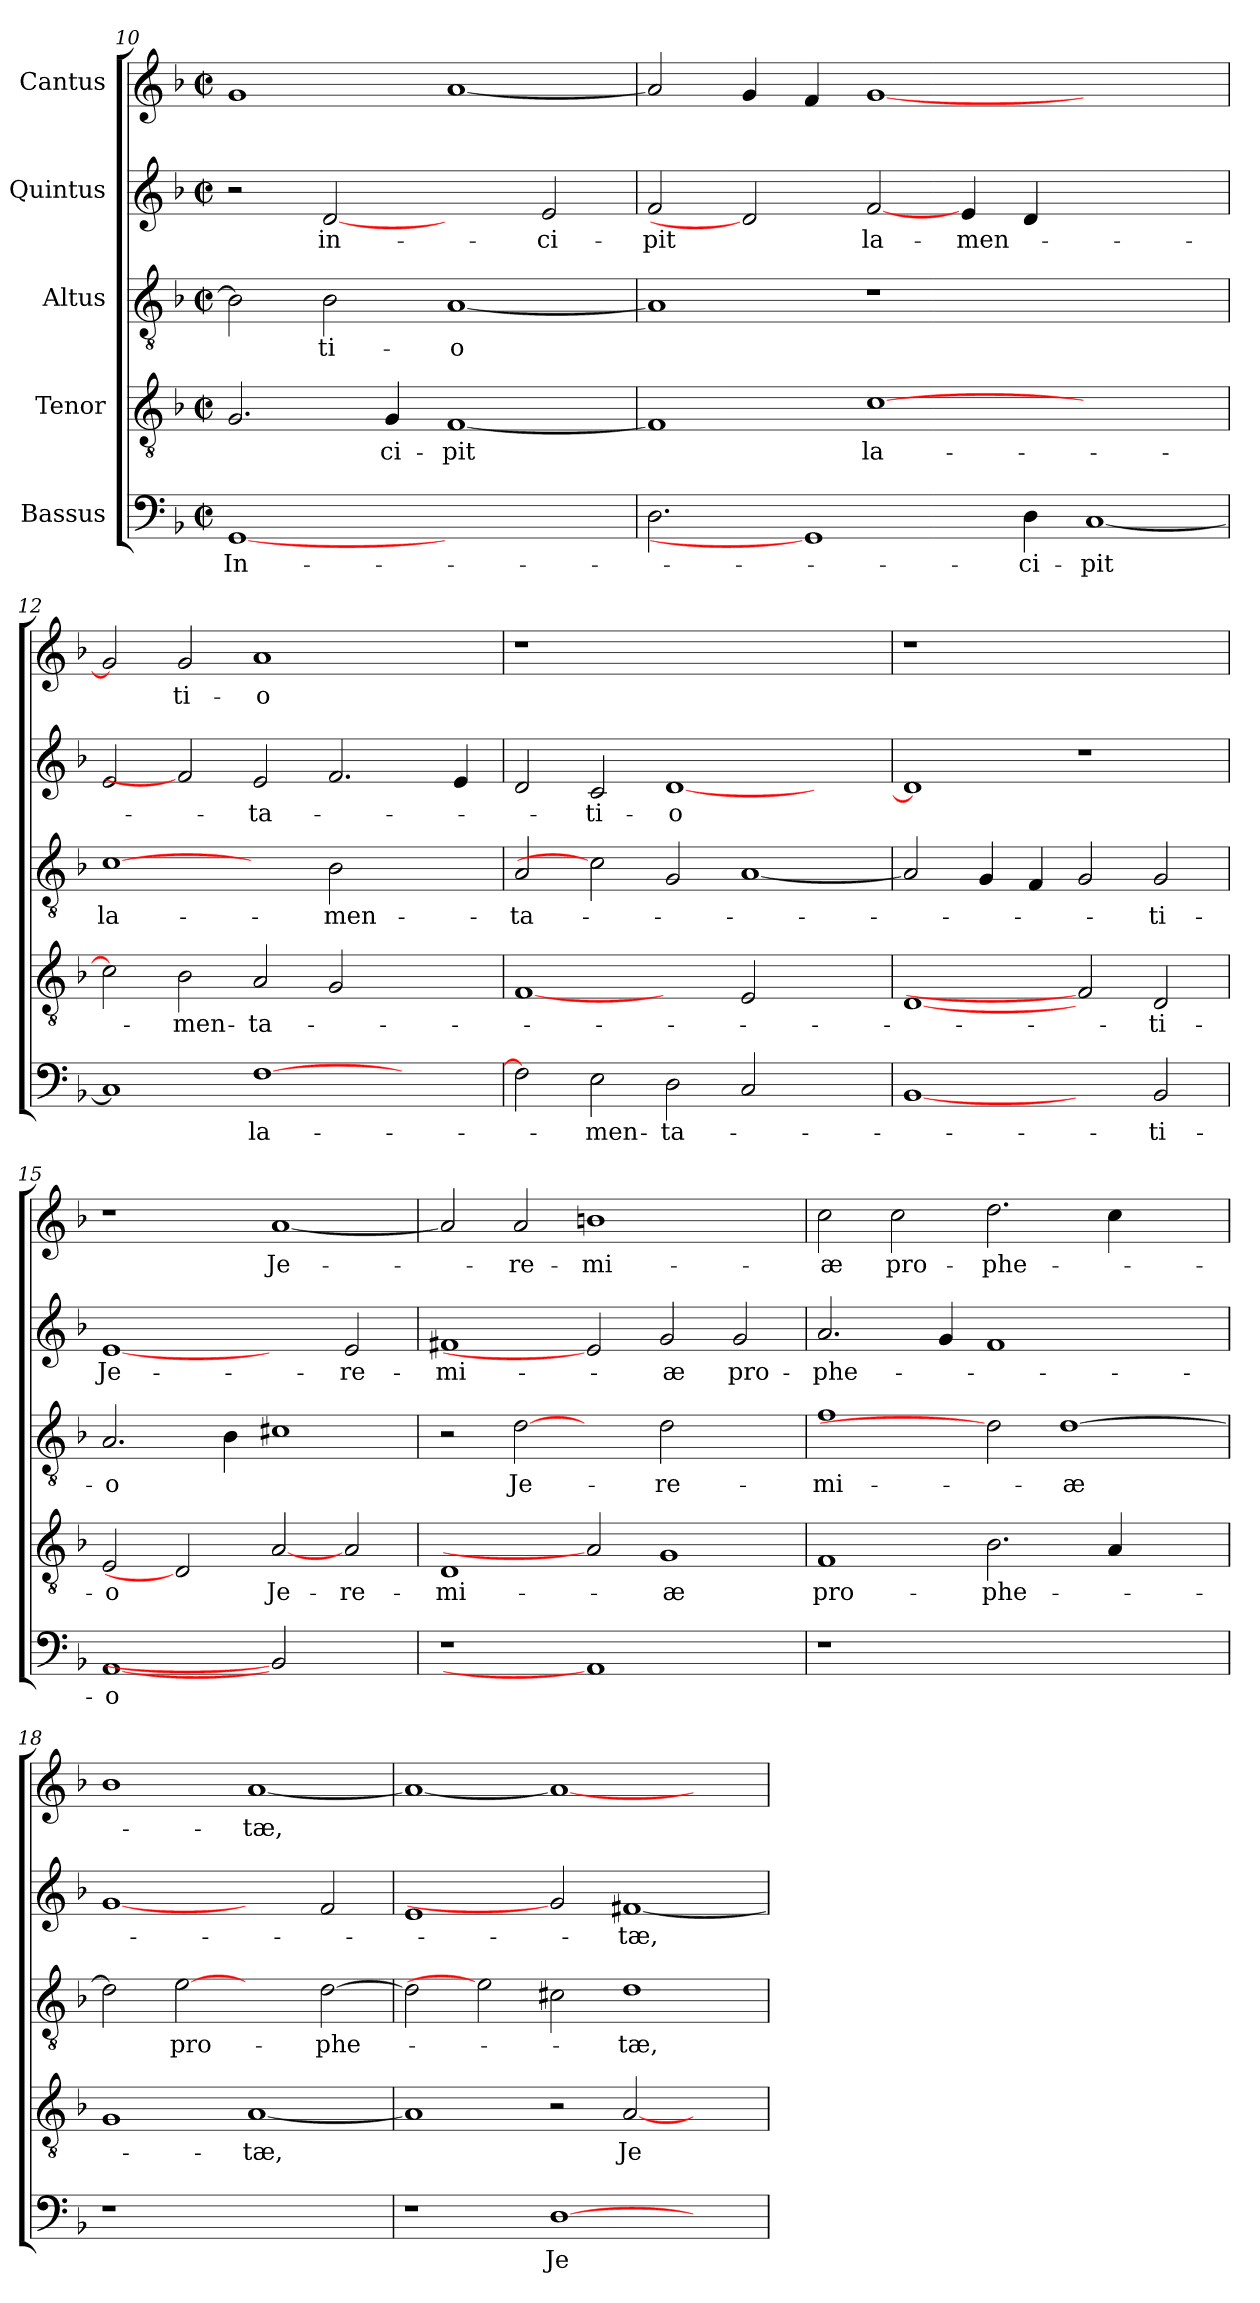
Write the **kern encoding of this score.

**kern	**text	**kern	**text	**kern	**text	**kern	**text	**kern	**text
*part5	*part5	*part4	*part4	*part3	*part3	*part2	*part2	*part1	*part1
*staff5	*staff5	*staff4	*staff4	*staff3	*staff3	*staff2	*staff2	*staff1	*staff1
*I"Bassus	*	*I"Tenor	*	*I"Altus	*	*I"Quintus	*	*I"Cantus	*
*clefF4	*	*clefGv2	*	*clefGv2	*	*clefG2	*	*clefG2	*
*k[b-]	*	*k[b-]	*	*k[b-]	*	*k[b-]	*	*k[b-]	*
*F:	*	*F:	*	*F:	*	*F:	*	*F:	*
*M2/2	*	*M2/2	*	*M2/2	*	*M2/2	*	*M2/2	*
*met(c|)	*	*met(c|)	*	*met(c|)	*	*met(c|)	*	*met(c|)	*
=10	=10	=10	=10	=10	=10	=10	=10	=10	=10
!	!LO:LY:b	!	!	!	!	!	!	!	!
[1GG	In-	2.G/	.	2B-\]	.	2r	.	1g	.
!	!	!	!	!	!LO:LY:b	!	!LO:LY:b	!	!
.	.	.	.	2B-\	-ti-	[2d	in-	.	.
!	!	!	!LO:LY:b	!	!	!	!	!	!
.	.	4G/	-ci-	.	.	.	.	.	.
!	!	!	!LO:LY:b	!	!LO:LY:b	!	!	!	!
1ryy	.	[1F	-pit	[1A	-o	2ryy	.	[1a	.
!	!	!	!	!	!	!	!LO:LY:b	!	!
.	.	.	.	.	.	2e/	-ci-	.	.
=11	=11	=11	=11	=11	=11	=11	=11	=11	=11
!	!	!	!	!	!	!	!LO:LY:b	!	!
2.D\	.	1F]	.	1A]	.	2f/	-pit	2a/]	.
.	.	.	.	.	.	2d]	.	4g/	.
1GG]	.	.	.	.	.	.	.	4f/	.
!	!	!	!LO:LY:b	!	!	!	!LO:LY:b	!	!
.	.	[1c	la-	1r	.	[2f	la-	[1g	.
!	!	!	!	!	!	!	!LO:LY:b	!	!
.	.	.	.	.	.	4e/	-men-	.	.
!	!LO:LY:b	!	!	!	!	!	!	!	!
4D\	-ci-	.	.	.	.	4d/	.	.	.
!	!LO:LY:b	!	!	!	!	!	!	!	!
[1C	-pit	1ryy	.	1ryy	.	1ryy	.	1ryy	.
=12	=12	=12	=12	=12	=12	=12	=12	=12	=12
!	!	!	!	!	!LO:LY:b	!	!	!	!
1C]	.	2c\]	.	[1c	la-	2e/	.	2g/]	.
!	!	!	!LO:LY:b	!	!	!	!	!	!LO:LY:b
.	.	2B-\	-men-	.	.	2f]	.	2g/	-ti-
!	!LO:LY:b	!	!LO:LY:b	!	!	!	!LO:LY:b	!	!LO:LY:b
[1F	la-	2A/	-ta-	2ryy	.	2e/	-ta-	1a	-o
!	!	!	!	!	!LO:LY:b	!	!	!	!
.	.	2G/	.	2B-\	-men-	2.f/	.	.	.
2ryy	.	2ryy	.	2ryy	.	.	.	2ryy	.
.	.	.	.	.	.	4e/	.	.	.
=13	=13	=13	=13	=13	=13	=13	=13	=13	=13
!	!	!	!	!	!LO:LY:b	!	!	!	!
2F\]	.	[1F	.	2A/	-ta-	2d/	.	1r	.
!	!LO:LY:b	!	!	!	!	!	!LO:LY:b	!	!
2E\	-men-	.	.	2c]	.	2c/	-ti-	.	.
!	!LO:LY:b	!	!	!	!	!	!LO:LY:b	!	!
2D\	-ta-	2ryy	.	2G/	.	[1d	-o	1.ryy	.
2C/	.	2E/	.	[1A	.	.	.	.	.
2ryy	.	2ryy	.	.	.	2ryy	.	.	.
!!LO:PB:g=z
=14	=14	=14	=14	=14	=14	=14	=14	=14	=14
[1BB-	.	[1D	.	2A/]	.	1d]	.	1r	.
.	.	.	.	4G/	.	.	.	.	.
.	.	.	.	4F/	.	.	.	.	.
2ryy	.	2F]	.	2G/	.	1r	.	1ryy	.
!	!LO:LY:b	!	!LO:LY:b	!	!LO:LY:b	!	!	!	!
2BB-/	-ti-	2D/	-ti-	2G/	-ti-	.	.	.	.
=15	=15	=15	=15	=15	=15	=15	=15	=15	=15
!	!LO:LY:b	!	!LO:LY:b	!	!LO:LY:b	!	!LO:LY:b	!	!
[1AA	-o	2E/	-o	2.A/	-o	[1e	Je-	1r	.
.	.	2D]	.	.	.	.	.	.	.
.	.	.	.	4B-\	.	.	.	.	.
!	!	!	!LO:LY:b	!	!	!	!	!	!LO:LY:b
2BB-]	.	[2A	Je-	1c#X	.	2ryy	.	[1a	Je-
!	!	!	!LO:LY:b	!	!	!	!LO:LY:b	!	!
2ryy	.	2A/	-re-	.	.	2e/	-re-	.	.
=16	=16	=16	=16	=16	=16	=16	=16	=16	=16
!	!	!	!LO:LY:b	!	!	!	!LO:LY:b	!	!
1r	.	1D	-mi-	2r	.	1f#X	-mi-	2a/]	.
!	!	!	!	!	!LO:LY:b	!	!	!	!LO:LY:b
.	.	.	.	[2d	Je-	.	.	2a/	-re-
!	!	!	!	!	!	!	!	!	!LO:LY:b
1AA]	.	2A]	.	2ryy	.	2e]	.	1bn	-mi-
!	!	!	!LO:LY:b	!	!LO:LY:b	!	!LO:LY:b	!	!
.	.	1G	-æ	2d\	-re-	2g/	-æ	.	.
!	!	!	!	!	!	!	!LO:LY:b	!	!
2ryy	.	.	.	2ryy	.	2g/	pro-	2ryy	.
=17	=17	=17	=17	=17	=17	=17	=17	=17	=17
!	!	!	!LO:LY:b	!	!LO:LY:b	!	!LO:LY:b	!	!LO:LY:b
1r	.	1F	pro-	1f	-mi-	2.a/	-phe-	2cc\	-æ
!	!	!	!	!	!	!	!	!	!LO:LY:b
.	.	.	.	.	.	.	.	2cc\	pro-
.	.	.	.	.	.	4g/	.	.	.
!	!	!	!LO:LY:b	!	!	!	!	!	!LO:LY:b
1.ryy	.	2.B-\	-phe-	2d]	.	1f	.	2.dd\	-phe-
!	!	!	!	!	!LO:LY:b	!	!	!	!
.	.	.	.	[1d	-æ	.	.	.	.
.	.	4A/	.	.	.	.	.	4cc\	.
.	.	2ryy	.	.	.	2ryy	.	2ryy	.
=18	=18	=18	=18	=18	=18	=18	=18	=18	=18
1r	.	1G	.	2d\]	.	[1g	.	1b-	.
!	!	!	!	!	!LO:LY:b	!	!	!	!
.	.	.	.	[2e	pro-	.	.	.	.
!	!	!	!LO:LY:b	!	!	!	!	!	!LO:LY:b
1ryy	.	[1A	-tæ,	2ryy	.	2ryy	.	[1a	-tæ,
!	!	!	!	!	!LO:LY:b	!	!	!	!
.	.	.	.	[2d\	-phe-	2f/	.	.	.
=19	=19	=19	=19	=19	=19	=19	=19	=19	=19
1r	.	1A]	.	2d\]	.	1e	.	1a_	.
.	.	.	.	2e]	.	.	.	.	.
!	!LO:LY:b	!	!	!	!	!	!	!	!
[1D	Je-	2r	.	2c#X\	.	2g]	.	1a_	.
!	!	!	!LO:LY:b	!	!LO:LY:b	!	!LO:LY:b	!	!
.	.	[2A/	Je-	1d	-tæ,	[1f#X	-tæ,	.	.
2ryy	.	2ryy	.	.	.	.	.	2ryy	.
=	=	=	=	=	=	=	=	=	=
*-	*-	*-	*-	*-	*-	*-	*-	*-	*-
